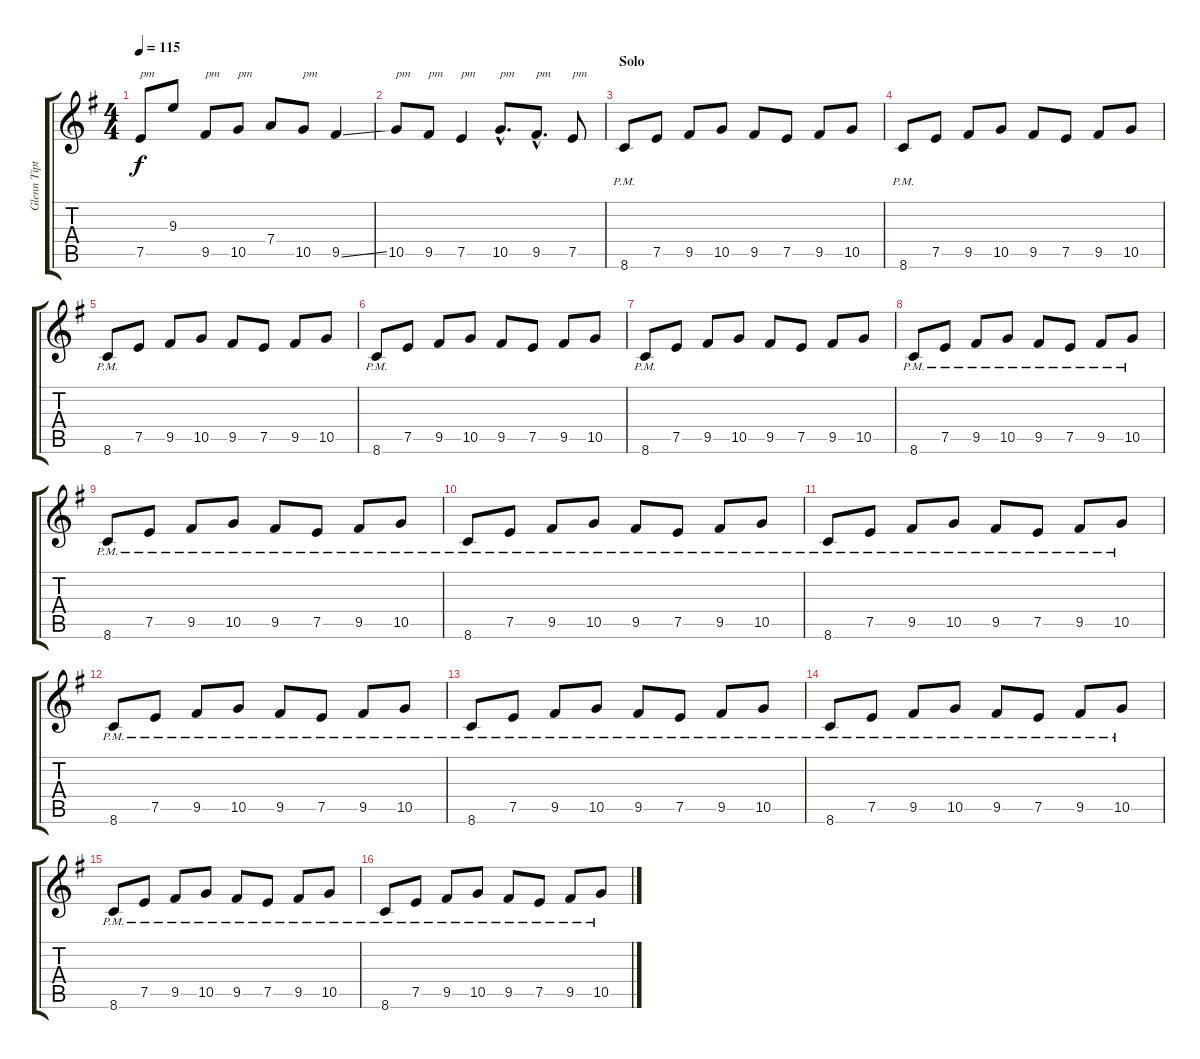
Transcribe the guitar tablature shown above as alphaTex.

\track ("Glenn Tipton ?" "Glenn Tipt") {instrument overdrivenguitar}
\staff {score tabs}
\tuning (E4 B3 G3 D3 A2 E2) {hide}
\ts (4 4)
\tempo 115
\clef g2
\ks eminor
7.5.8{txt "pm" dy f} 9.3.8 9.5.8{txt "pm"} 10.5.8{txt "pm"} 7.4.8 10.5.8{txt "pm"} 9.5{ss}.4 |
10.5.8{txt "pm"} 9.5.8{txt "pm"} 7.5.4{txt "pm"} 10.5{hac}.8{d txt "pm"} 9.5{hac}.8{d txt "pm"} 7.5.8{txt "pm"} |
\section ("" "Solo")
8.6{pm}.8 7.5.8 9.5.8 10.5.8 9.5.8 7.5.8 9.5.8 10.5.8 |
8.6{pm}.8 7.5.8 9.5.8 10.5.8 9.5.8 7.5.8 9.5.8 10.5.8 |
8.6{pm}.8 7.5.8 9.5.8 10.5.8 9.5.8 7.5.8 9.5.8 10.5.8 |
8.6{pm}.8 7.5.8 9.5.8 10.5.8 9.5.8 7.5.8 9.5.8 10.5.8 |
8.6{pm}.8 7.5.8 9.5.8 10.5.8 9.5.8 7.5.8 9.5.8 10.5.8 |
8.6{pm}.8 7.5{pm}.8 9.5{pm}.8 10.5{pm}.8 9.5{pm}.8 7.5{pm}.8 9.5{pm}.8 10.5{pm}.8 |
8.6{pm}.8 7.5{pm}.8 9.5{pm}.8 10.5{pm}.8 9.5{pm}.8 7.5{pm}.8 9.5{pm}.8 10.5{pm}.8 |
8.6{pm}.8 7.5{pm}.8 9.5{pm}.8 10.5{pm}.8 9.5{pm}.8 7.5{pm}.8 9.5{pm}.8 10.5{pm}.8 |
8.6{pm}.8 7.5{pm}.8 9.5{pm}.8 10.5{pm}.8 9.5{pm}.8 7.5{pm}.8 9.5{pm}.8 10.5{pm}.8 |
8.6{pm}.8 7.5{pm}.8 9.5{pm}.8 10.5{pm}.8 9.5{pm}.8 7.5{pm}.8 9.5{pm}.8 10.5{pm}.8 |
8.6{pm}.8 7.5{pm}.8 9.5{pm}.8 10.5{pm}.8 9.5{pm}.8 7.5{pm}.8 9.5{pm}.8 10.5{pm}.8 |
8.6{pm}.8 7.5{pm}.8 9.5{pm}.8 10.5{pm}.8 9.5{pm}.8 7.5{pm}.8 9.5{pm}.8 10.5{pm}.8 |
8.6{pm}.8 7.5{pm}.8 9.5{pm}.8 10.5{pm}.8 9.5{pm}.8 7.5{pm}.8 9.5{pm}.8 10.5{pm}.8 |
8.6{pm}.8 7.5{pm}.8 9.5{pm}.8 10.5{pm}.8 9.5{pm}.8 7.5{pm}.8 9.5{pm}.8 10.5{pm}.8
